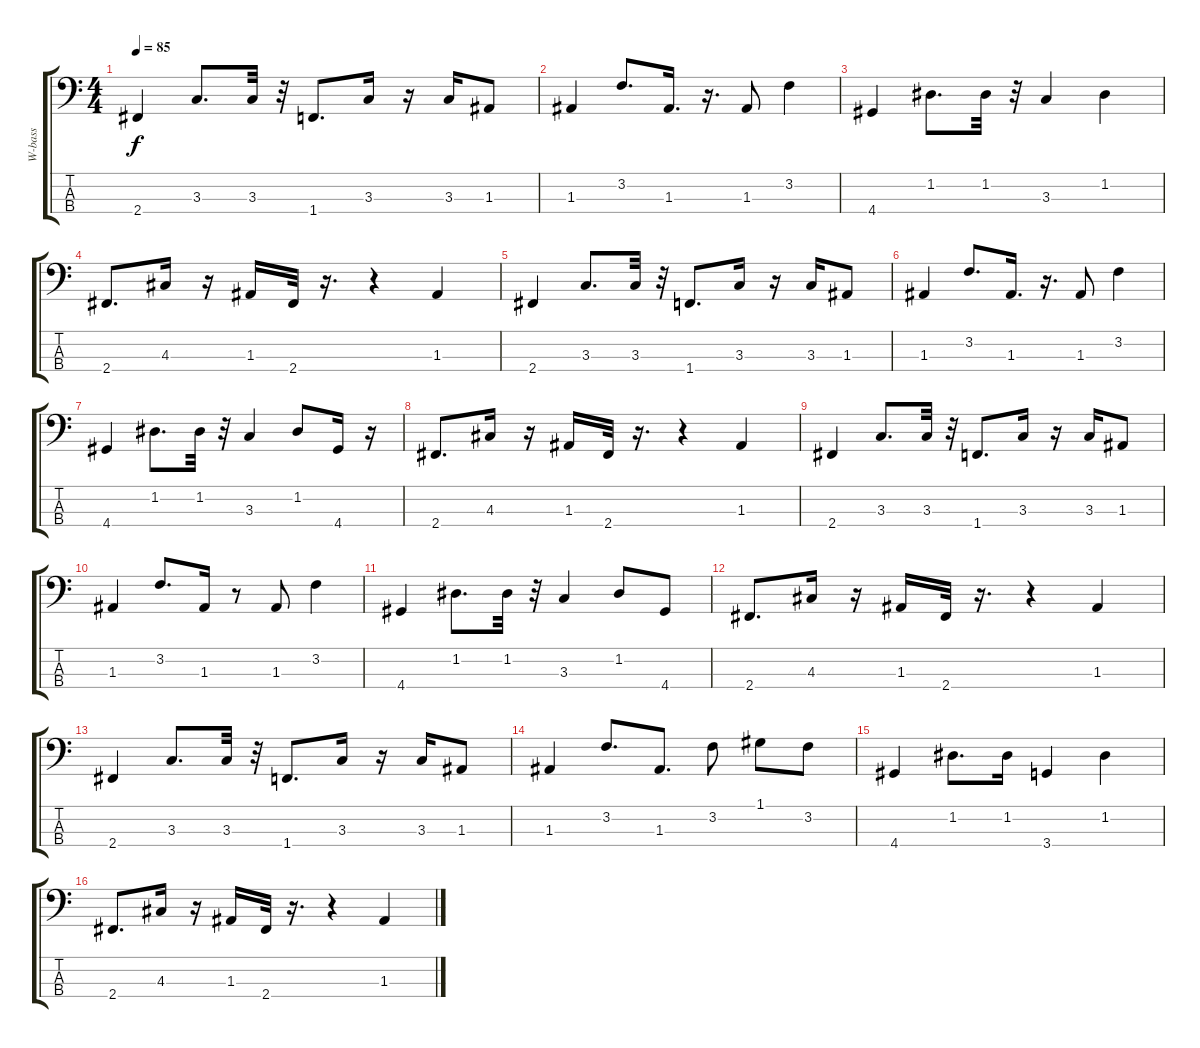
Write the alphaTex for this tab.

\track ("W-bass" "W-bass") {instrument acousticguitarnylon}
\staff {score tabs}
\tuning (G2 D2 A1 E1) {hide}
\ts (4 4)
\tempo 85
\clef f4
\ks c
2.4.4{dy f} 3.3.8{d} 3.3.32 r.32 1.4.8{d} 3.3.16 r.16 3.3.16 1.3.8 |
1.3.4 3.2.8{d} 1.3.16{d} r.16{d} 1.3.8 3.2.4 |
4.4.4 1.2.8{d} 1.2.32 r.32 3.3.4 1.2.4 |
2.4.8{d} 4.3.16 r.16 1.3.16 2.4.32 r.16{d} r.4 1.3.4 |
2.4.4 3.3.8{d} 3.3.32 r.32 1.4.8{d} 3.3.16 r.16 3.3.16 1.3.8 |
1.3.4 3.2.8{d} 1.3.16{d} r.16{d} 1.3.8 3.2.4 |
4.4.4 1.2.8{d} 1.2.32 r.32 3.3.4 1.2.8 4.4.16 r.16 |
2.4.8{d} 4.3.16 r.16 1.3.16 2.4.32 r.16{d} r.4 1.3.4 |
2.4.4 3.3.8{d} 3.3.32 r.32 1.4.8{d} 3.3.16 r.16 3.3.16 1.3.8 |
1.3.4 3.2.8{d} 1.3.16 r.8 1.3.8 3.2.4 |
4.4.4 1.2.8{d} 1.2.32 r.32 3.3.4 1.2.8 4.4.8 |
2.4.8{d} 4.3.16 r.16 1.3.16 2.4.32 r.16{d} r.4 1.3.4 |
2.4.4 3.3.8{d} 3.3.32 r.32 1.4.8{d} 3.3.16 r.16 3.3.16 1.3.8 |
1.3.4 3.2.8{d} 1.3.8{d} 3.2.8 1.1.8 3.2.8 |
4.4.4 1.2.8{d} 1.2.16 3.4.4 1.2.4 |
2.4.8{d} 4.3.16 r.16 1.3.16 2.4.32 r.16{d} r.4 1.3.4
